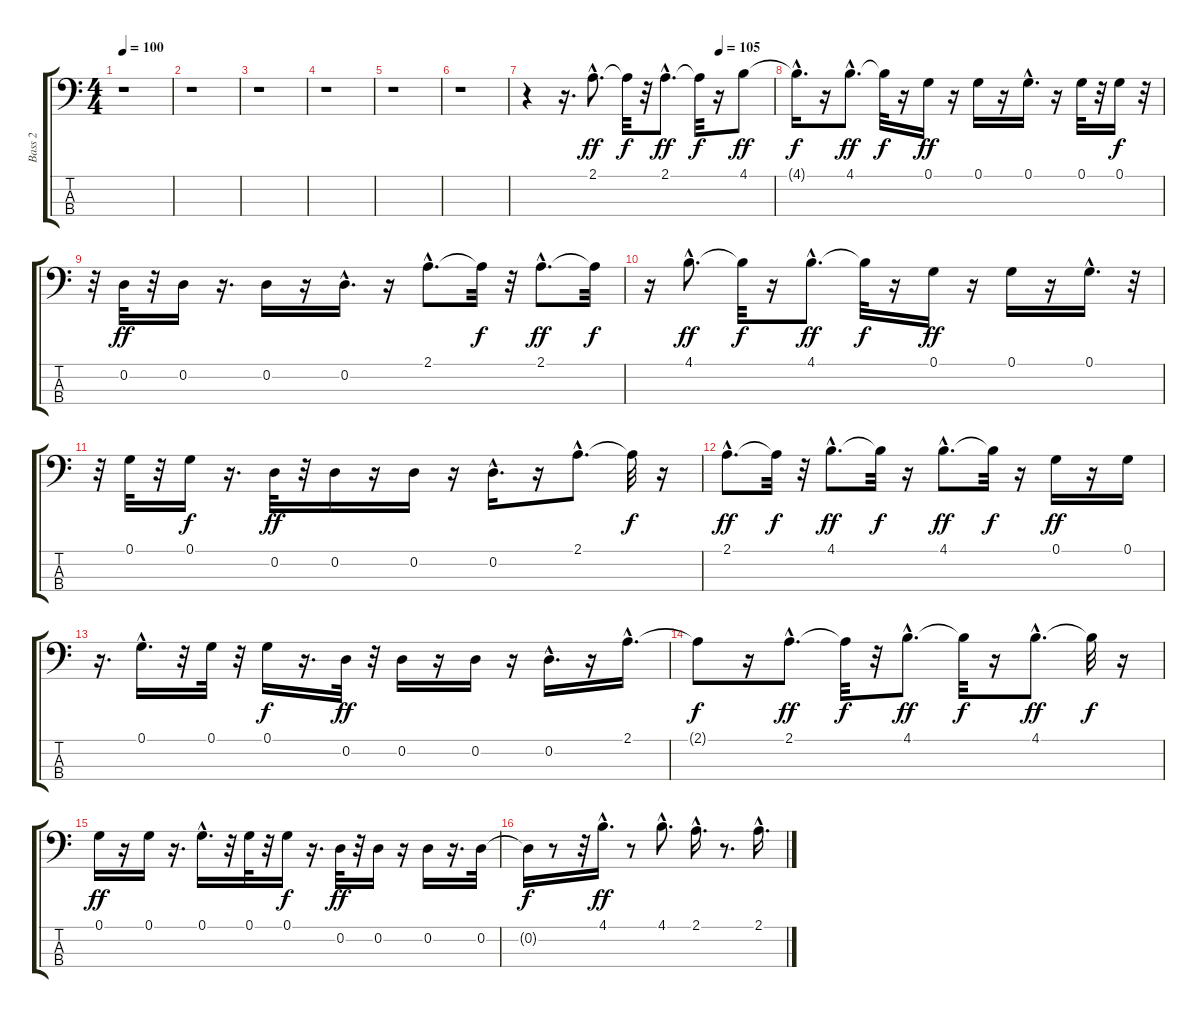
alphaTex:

\track ("Bass 2" "Bass 2") {instrument synthbass1}
\staff {score tabs}
\tuning (G2 D2 A1 E1) {hide}
\ts (4 4)
\tempo 100
\clef f4
\ks c
r.1{dy ff instrument synthbass1} |
r.1 |
r.1 |
r.1 |
r.1 |
r.1 |
\tempo (105 0.78125)
r.4 r.16{d} 2.1{hac}.8{d volume 10 instrument synthbass1} 2.1{t}.32{dy f} r.32 2.1{hac}.8{d dy ff} 2.1{t}.32{dy f} r.16 4.1.8{dy ff} |
4.1{hac t}.16{d dy f} r.16 4.1{hac}.8{d dy ff} 4.1{t}.32{dy f} r.16 0.1.16{dy ff} r.16 0.1.16 r.16 0.1{hac}.16{d} r.16 0.1.32 r.32 0.1.16{dy f} r.32 |
r.32 0.2.32{dy ff} r.32 0.2.16 r.16{d} 0.2.16 r.16 0.2{hac}.16{d} r.16 2.1{hac}.8{d} 2.1{t}.32{dy f} r.32 2.1{hac}.8{d dy ff} 2.1{t}.32{dy f} |
r.16 4.1{hac}.8{d dy ff} 4.1{t}.32{dy f} r.16 4.1{hac}.8{d dy ff} 4.1{t}.32{dy f} r.16 0.1.16{dy ff} r.16 0.1.16 r.16 0.1{hac}.16{d} r.32 |
r.32 0.1.32 r.32 0.1.16{dy f} r.16{d} 0.2.32{dy ff} r.32 0.2.16 r.16 0.2.16 r.16 0.2{hac}.16{d} r.16 2.1{hac}.8{d} 2.1{t}.32{dy f} r.16 |
2.1{hac}.8{d dy ff} 2.1{t}.32{dy f} r.32 4.1{hac}.8{d dy ff} 4.1{t}.32{dy f} r.16 4.1{hac}.8{d dy ff} 4.1{t}.32{dy f} r.16 0.1.16{dy ff} r.16 0.1.16 |
r.16{d} 0.1{hac}.16{d} r.32 0.1.32 r.32 0.1.16{dy f} r.16{d} 0.2.32{dy ff} r.32 0.2.16 r.16 0.2.16 r.16 0.2{hac}.16{d} r.16 2.1{hac}.16{d} |
2.1{t}.8{dy f} r.16 2.1{hac}.8{d dy ff} 2.1{t}.32{dy f} r.32 4.1{hac}.8{d dy ff} 4.1{t}.32{dy f} r.16 4.1{hac}.8{d dy ff} 4.1{t}.32{dy f} r.16 |
0.1.16{dy ff} r.16 0.1.16 r.16{d} 0.1{hac}.16{d} r.32 0.1.32 r.32 0.1.16{dy f} r.16{d} 0.2.32{dy ff} r.32 0.2.16 r.16 0.2.16 r.16{d} 0.2.32 |
0.2{t}.16{dy f} r.8 r.32 4.1{hac}.16{d dy ff} r.8 4.1{hac}.8{d} 2.1{hac}.16{d} r.8{d} 2.1{hac}.16{d}
